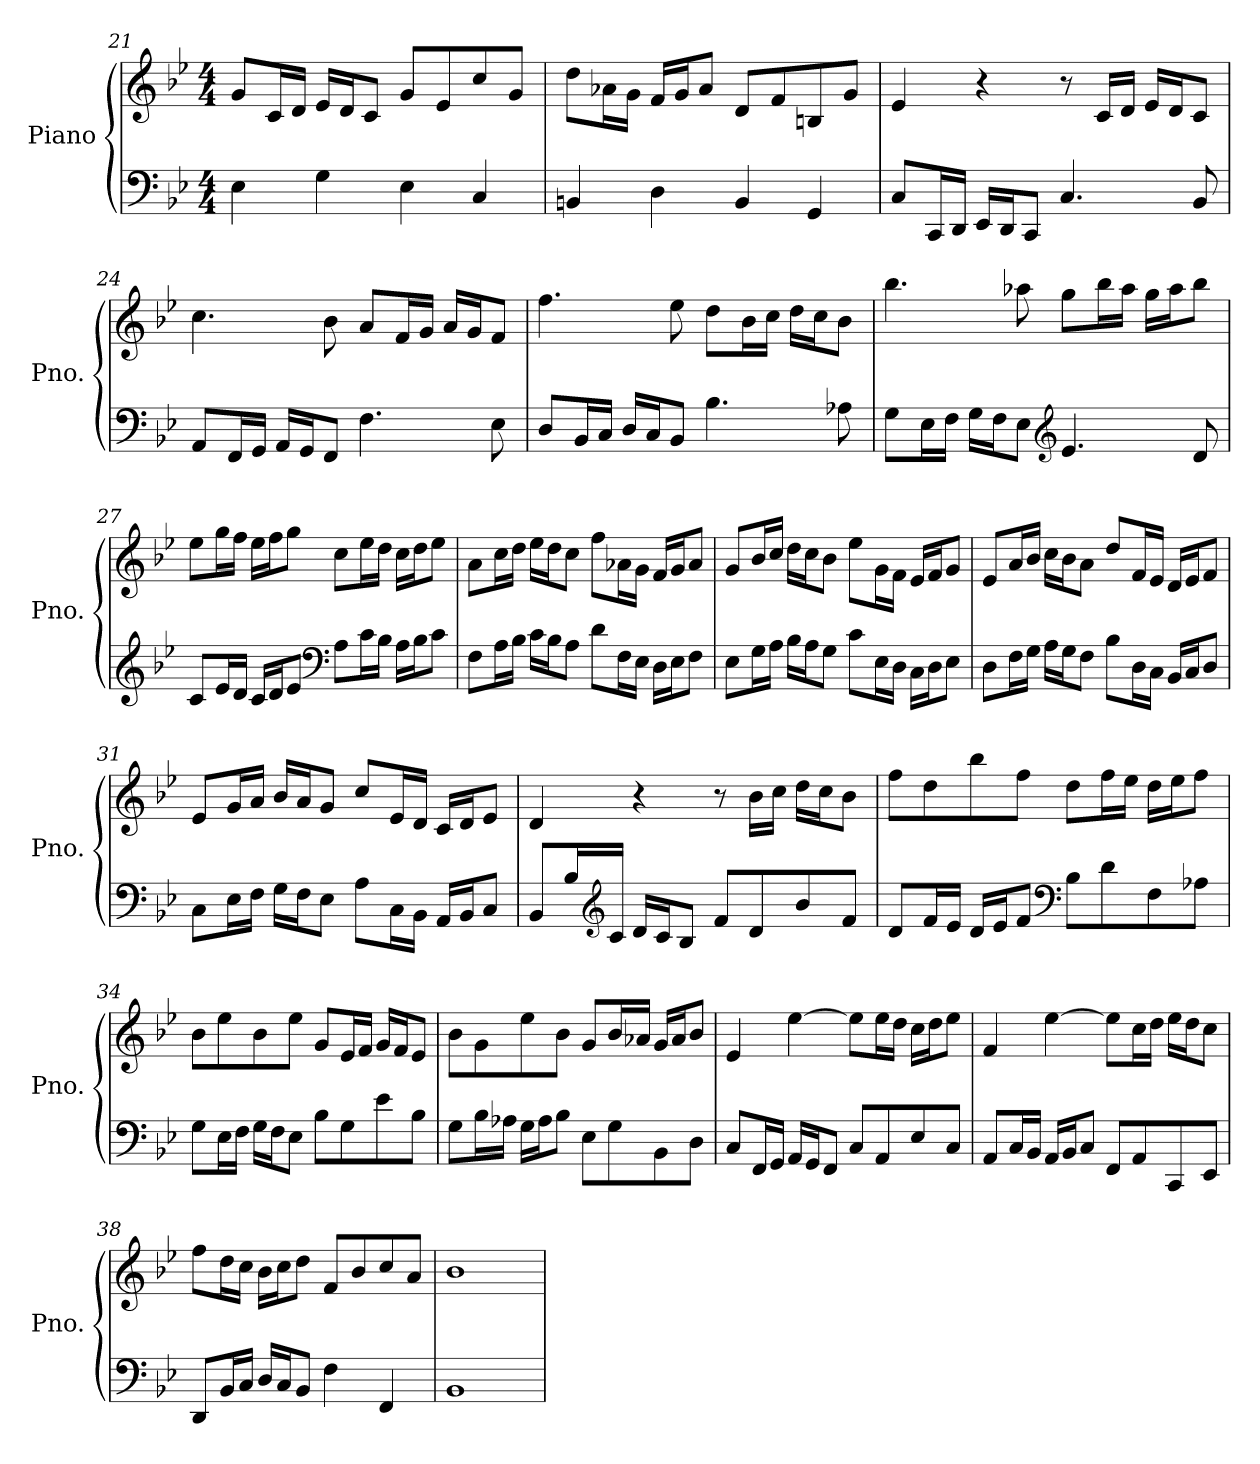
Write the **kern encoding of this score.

**kern	**kern
*part2	*part1
*staff2	*staff1
*I"Piano	*I"Piano
*I'Pno.	*I'Pno.
!!LO:PB:g=z
*clefF4	*clefG2
*k[b-e-]	*k[b-e-]
*M4/4	*M4/4
=21	=21
4E-\	8g/L
.	16c/L
.	16d/JJ
4G\	16e-/LL
.	16d/J
.	8c/J
4E-\	8g/L
.	8e-/
4C/	8cc/
.	8g/J
=22	=22
4BBn/	8dd\L
.	16a-X\L
.	16g\JJ
4D\	16f/LL
.	16g/J
.	8a-/J
4BB/	8d/L
.	8f/
4GG/	8Bn/
.	8g/J
=23	=23
8C/L	4e-/
16CC/L	.
16DD/JJ	.
16EE-/LL	4r
16DD/J	.
8CC/J	.
4.C/	8r
.	16c/LL
.	16d/JJ
.	16e-/LL
.	16d/J
8BB-/	8c/J
!!LO:LB:g=z
=24	=24
8AA/L	4.cc\
16FF/L	.
16GG/JJ	.
16AA/LL	.
16GG/J	.
8FF/J	8b-\
4.F\	8a/L
.	16f/L
.	16g/JJ
.	16a/LL
.	16g/J
8E-\	8f/J
=25	=25
8D/L	4.ff\
16BB-/L	.
16C/JJ	.
16D/LL	.
16C/J	.
8BB-/J	8ee-\
4.B-\	8dd\L
.	16b-\L
.	16cc\JJ
.	16dd\LL
.	16cc\J
8A-X\	8b-\J
=26	=26
8G\L	4.bb-\
16E-\L	.
16F\JJ	.
16G\LL	.
16F\J	.
8E-\J	8aa-X\
*clefG2	*
4.e-/	8gg\L
.	16bb-\L
.	16aa-\JJ
.	16gg\LL
.	16aa-\J
8d/	8bb-\J
!!LO:LB:g=z
=27	=27
8c/L	8ee-\L
16e-/L	16gg\L
16d/JJ	16ff\JJ
16c/LL	16ee-\LL
16d/J	16ff\J
8e-/J	8gg\J
*clefF4	*
8A\L	8cc\L
16c\L	16ee-\L
16B-\JJ	16dd\JJ
16A\LL	16cc\LL
16B-\J	16dd\J
8c\J	8ee-\J
=28	=28
8F\L	8a\L
16A\L	16cc\L
16B-\JJ	16dd\JJ
16c\LL	16ee-\LL
16B-\J	16dd\J
8A\J	8cc\J
8d\L	8ff\L
16F\L	16a-X\L
16E-\JJ	16g\JJ
16D\LL	16f/LL
16E-\J	16g/J
8F\J	8a-/J
=29	=29
8E-\L	8g/L
16G\L	16b-/L
16A\JJ	16cc/JJ
16B-\LL	16dd\LL
16A\J	16cc\J
8G\J	8b-\J
8c\L	8ee-\L
16E-\L	16g\L
16D\JJ	16f\JJ
16C\LL	16e-/LL
16D\J	16f/J
8E-\J	8g/J
!!LO:LB:g=z
=30	=30
8D\L	8e-/L
16F\L	16a/L
16G\JJ	16b-/JJ
16A\LL	16cc\LL
16G\J	16b-\J
8F\J	8a\J
8B-\L	8dd/L
16D\L	16f/L
16C\JJ	16e-/JJ
16BB-/LL	16d/LL
16C/J	16e-/J
8D/J	8f/J
=31	=31
8C\L	8e-/L
16E-\L	16g/L
16F\JJ	16a/JJ
16G\LL	16b-/LL
16F\J	16a/J
8E-\J	8g/J
8A\L	8cc/L
16C\L	16e-/L
16BB-\JJ	16d/JJ
16AA/LL	16c/LL
16BB-/J	16d/J
8C/J	8e-/J
=32	=32
8BB-/L	4d/
16B-/L	.
*clefG2	*
16c/JJ	.
16d/LL	4r
16c/J	.
8B-/J	.
8f/L	8r
8d/	16b-\LL
.	16cc\JJ
8b-/	16dd\LL
.	16cc\J
8f/J	8b-\J
!!LO:LB:g=z
=33	=33
8d/L	8ff\L
16f/L	8dd\
16e-/JJ	.
16d/LL	8bb-\
16e-/J	.
8f/J	8ff\J
*clefF4	*
8B-\L	8dd\L
8d\	16ff\L
.	16ee-\JJ
8F\	16dd\LL
.	16ee-\J
8A-X\J	8ff\J
=34	=34
8G\L	8b-\L
16E-\L	8ee-\
16F\JJ	.
16G\LL	8b-\
16F\J	.
8E-\J	8ee-\J
8B-\L	8g/L
8G\	16e-/L
.	16f/JJ
8e-\	16g/LL
.	16f/J
8B-\J	8e-/J
=35	=35
8G\L	8b-\L
16B-\L	8g\
16A-X\JJ	.
16G\LL	8ee-\
16A-\J	.
8B-\J	8b-\J
8E-\L	8g/L
8G\	16b-/L
.	16a-X/JJ
8BB-\	16g/LL
.	16a-/J
8D\J	8b-/J
!!LO:LB:g=z
=36	=36
8C/L	4e-/
16FF/L	.
16GG/JJ	.
16AA/LL	[4ee-\
16GG/J	.
8FF/J	.
8C/L	8ee-\L]
8AA/	16ee-\L
.	16dd\JJ
8E-/	16cc\LL
.	16dd\J
8C/J	8ee-\J
=37	=37
8AA/L	4f/
16C/L	.
16BB-/JJ	.
16AA/LL	[4ee-\
16BB-/J	.
8C/J	.
8FF/L	8ee-\L]
8AA/	16cc\L
.	16dd\JJ
8CC/	16ee-\LL
.	16dd\J
8EE-/J	8cc\J
=38	=38
8DD/L	8ff\L
16BB-/L	16dd\L
16C/JJ	16cc\JJ
16D/LL	16b-\LL
16C/J	16cc\J
8BB-/J	8dd\J
4F\	8f/L
.	8b-/
4FF/	8cc/
.	8a/J
=39	=39
1BB-	1b-
=	=
*-	*-
